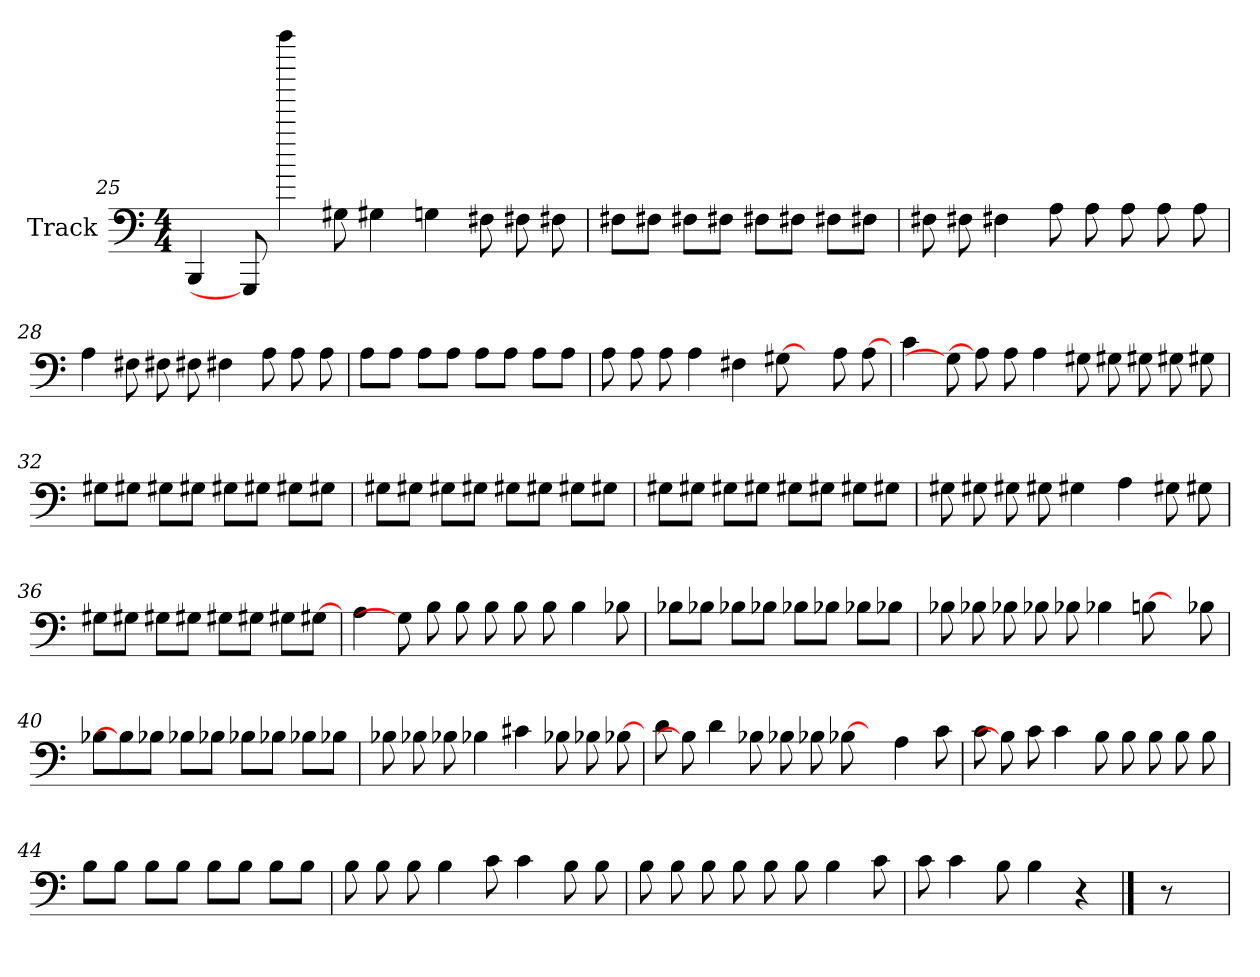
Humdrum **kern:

**kern
*part1
*staff1
*I"Track
*clefF4
*M4/4
=25
4BBB
8GGG]
4eeeee
8G#X
4G#X
4G
8F#X
8F#X
8F#X
=26
8F#X\L
8F#X\J
8F#X\L
8F#X\J
8F#X\L
8F#X\J
8F#X\L
8F#X\J
=27
8F#X
8F#X
4F#X
8A
8A
8A
8A
8A
=28
4A
8F#X
8F#X
8F#X
4F#X
8A
8A
8A
=29
8A\L
8A\J
8A\L
8A\J
8A\L
8A\J
8A\L
8A\J
=30
8A
8A
8A
4A
4F#X
[8G#X
8ryy
8A
[8A
=31
4c
8G#]
8A]
8A
4A
8G#X
8G#X
8G#X
8G#X
8G#X
=32
8G#X\L
8G#X\J
8G#X\L
8G#X\J
8G#X\L
8G#X\J
8G#X\L
8G#X\J
=33
8G#X\L
8G#X\J
8G#X\L
8G#X\J
8G#X\L
8G#X\J
8G#X\L
8G#X\J
=34
8G#X\L
8G#X\J
8G#X\L
8G#X\J
8G#X\L
8G#X\J
8G#X\L
8G#X\J
=35
8G#X
8G#X
8G#X
8G#X
4G#X
4A
8G#X
8G#X
=36
8G#X\L
8G#X\J
8G#X\L
8G#X\J
8G#X\L
8G#X\J
8G#X\L
[8G#X\J
=37
4A
8G#]
8B
8B
8B
8B
8B
4B
8B-X
=38
8B-X\L
8B-X\J
8B-X\L
8B-X\J
8B-X\L
8B-X\J
8B-X\L
8B-X\J
=39
8B-X
8B-X
8B-X
8B-X
8B-X
4B-X
[8B
8ryy
8B-X
=40
8B-X\L
8B]
8B-X\J
8B-X\L
8B-X\J
8B-X\L
8B-X\J
8B-X\L
8B-X\J
=41
8B-X
8B-X
8B-X
4B-X
4c#X
8B-X
8B-X
[8B-X
=42
8d
8B-]
4d
8B-X
8B-X
8B-X
[8B-X
8ryy
4A
8c
=43
8c
8B-]
8c
4c
8B
8B
8B
8B
8B
=44
8B\L
8B\J
8B\L
8B\J
8B\L
8B\J
8B\L
8B\J
=45
8B
8B
8B
4B
8c
4c
8B
8B
=46
8B
8B
8B
8B
8B
8B
4B
8c
=47
8c
4c
8B
4B
4r
==48
8r
=
*-
